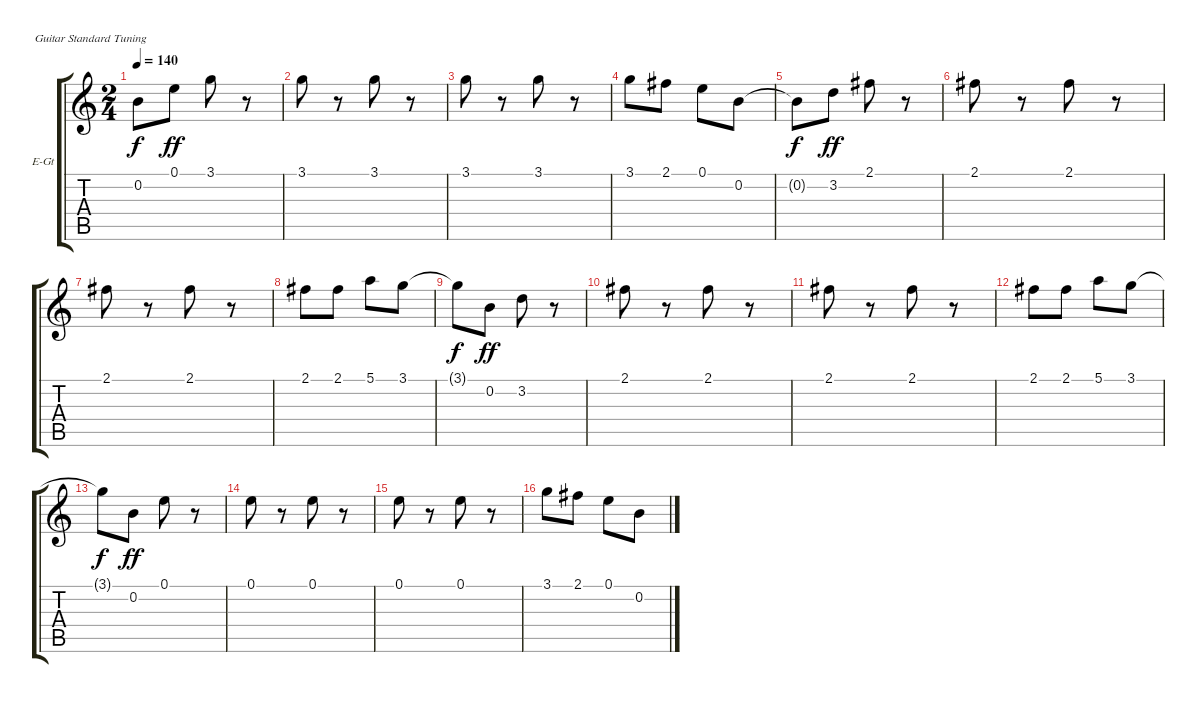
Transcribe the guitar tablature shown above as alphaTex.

\bracketExtendMode groupsimilarinstruments
\firstSystemTrackNameOrientation horizontal
\otherSystemsTrackNameOrientation horizontal
\track ("Гитара 2" "E-Gt") {instrument distortionguitar}
\staff {score tabs}
\tuning (E4 B3 G3 D3 A2 E2)
\ts (2 4)
\tempo 140
\clef g2
\ks c
0.2{t}.8{dy f} 0.1.8{dy ff} 3.1.8 r.8 |
3.1.8 r.8 3.1.8 r.8 |
3.1.8 r.8 3.1.8 r.8 |
3.1.8 2.1.8 0.1.8 0.2.8 |
0.2{t}.8{dy f} 3.2.8{dy ff} 2.1.8 r.8 |
2.1.8 r.8 2.1.8 r.8 |
2.1.8 r.8 2.1.8 r.8 |
2.1.8 2.1.8 5.1.8 3.1.8 |
3.1{t}.8{dy f} 0.2.8{dy ff} 3.2.8 r.8 |
2.1.8 r.8 2.1.8 r.8 |
2.1.8 r.8 2.1.8 r.8 |
2.1.8 2.1.8 5.1.8 3.1.8 |
3.1{t}.8{dy f} 0.2.8{dy ff} 0.1.8 r.8 |
0.1.8 r.8 0.1.8 r.8 |
0.1.8 r.8 0.1.8 r.8 |
3.1.8 2.1.8 0.1.8 0.2.8
